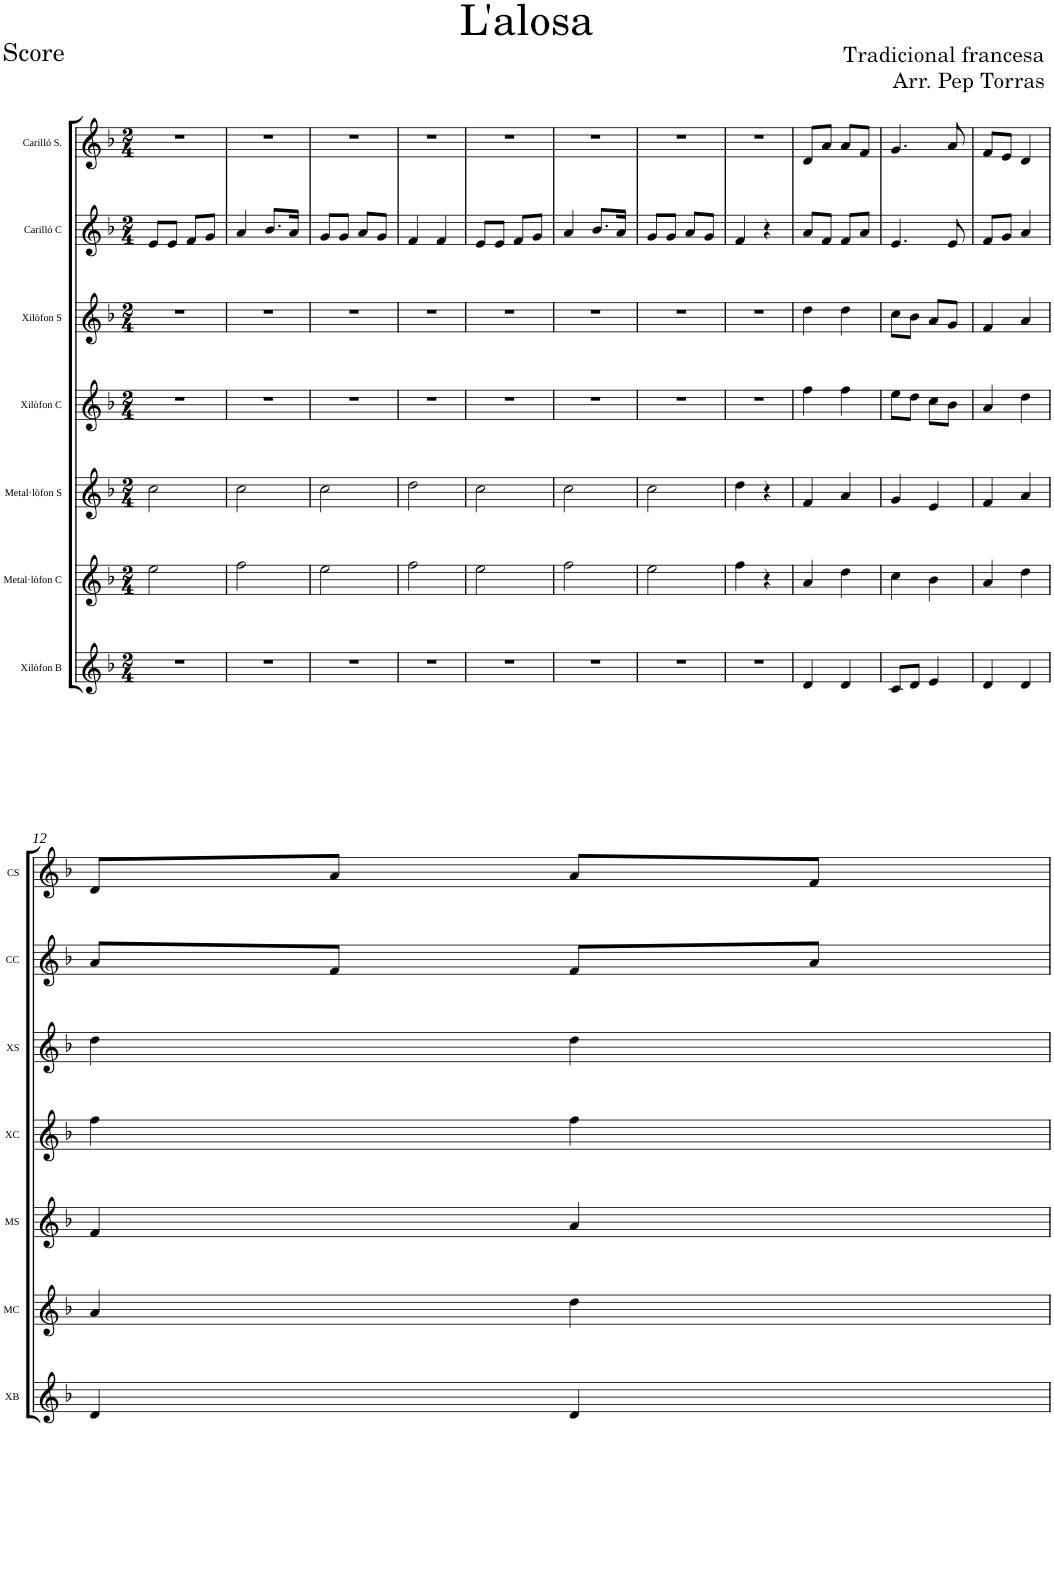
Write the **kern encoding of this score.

**kern	**kern	**kern	**kern	**kern	**kern	**kern
*part7	*part6	*part5	*part4	*part3	*part2	*part1
*staff7	*staff6	*staff5	*staff4	*staff3	*staff2	*staff1
*I"Xilòfon B	*I"Metal·lòfon C	*I"Metal·lòfon S	*I"Xilòfon C	*I"Xilòfon S	*I"Carilló C	*I"Carilló S.
*I'XB	*I'MC	*I'MS	*I'XC	*I'XS	*I'CC	*I'CS
*clefG2	*clefG2	*clefG2	*clefG2	*clefG2	*clefG2	*clefG2
*Trd7c12	*	*Trd-7c-12	*	*Trd-7c-12	*Trd-7c-12	*Trd-14c-24
*k[b-]	*k[b-]	*k[b-]	*k[b-]	*k[b-]	*k[b-]	*k[b-]
*d:	*d:	*d:	*d:	*d:	*d:	*d:
*M2/4	*M2/4	*M2/4	*M2/4	*M2/4	*M2/4	*M2/4
=1	=1	=1	=1	=1	=1	=1
2r	2ee\	2cc\	2r	2r	8e/L	2r
.	.	.	.	.	8e/J	.
.	.	.	.	.	8f/L	.
.	.	.	.	.	8g/J	.
=2	=2	=2	=2	=2	=2	=2
2r	2ff\	2cc\	2r	2r	4a/	2r
.	.	.	.	.	8.b-/L	.
.	.	.	.	.	16a/Jk	.
=3	=3	=3	=3	=3	=3	=3
2r	2ee\	2cc\	2r	2r	8g/L	2r
.	.	.	.	.	8g/J	.
.	.	.	.	.	8a/L	.
.	.	.	.	.	8g/J	.
=4	=4	=4	=4	=4	=4	=4
2r	2ff\	2dd\	2r	2r	4f/	2r
.	.	.	.	.	4f/	.
=5	=5	=5	=5	=5	=5	=5
2r	2ee\	2cc\	2r	2r	8e/L	2r
.	.	.	.	.	8e/J	.
.	.	.	.	.	8f/L	.
.	.	.	.	.	8g/J	.
=6	=6	=6	=6	=6	=6	=6
2r	2ff\	2cc\	2r	2r	4a/	2r
.	.	.	.	.	8.b-/L	.
.	.	.	.	.	16a/Jk	.
=7	=7	=7	=7	=7	=7	=7
2r	2ee\	2cc\	2r	2r	8g/L	2r
.	.	.	.	.	8g/J	.
.	.	.	.	.	8a/L	.
.	.	.	.	.	8g/J	.
=8	=8	=8	=8	=8	=8	=8
2r	4ff\	4dd\	2r	2r	4f/	2r
.	4r	4r	.	.	4r	.
=9	=9	=9	=9	=9	=9	=9
4d/	4a/	4f/	4ff\	4dd\	8a/L	8d/L
.	.	.	.	.	8f/J	8a/J
4d/	4dd\	4a/	4ff\	4dd\	8f/L	8a/L
.	.	.	.	.	8a/J	8f/J
=10	=10	=10	=10	=10	=10	=10
8c/L	4cc\	4g/	8ee\L	8cc\L	4.e/	4.g/
8d/J	.	.	8dd\J	8b-\J	.	.
4e/	4b-\	4e/	8cc\L	8a/L	.	.
.	.	.	8b-\J	8g/J	8e/	8a/
=11	=11	=11	=11	=11	=11	=11
4d/	4a/	4f/	4a/	4f/	8f/L	8f/L
.	.	.	.	.	8g/J	8e/J
4d/	4dd\	4a/	4dd\	4a/	4a/	4d/
!!LO:LB:g=z
=12	=12	=12	=12	=12	=12	=12
4d/	4a/	4f/	4ff\	4dd\	8a/L	8d/L
.	.	.	.	.	8f/J	8a/J
4d/	4dd\	4a/	4ff\	4dd\	8f/L	8a/L
.	.	.	.	.	8a/J	8f/J
=	=	=	=	=	=	=
*-	*-	*-	*-	*-	*-	*-
